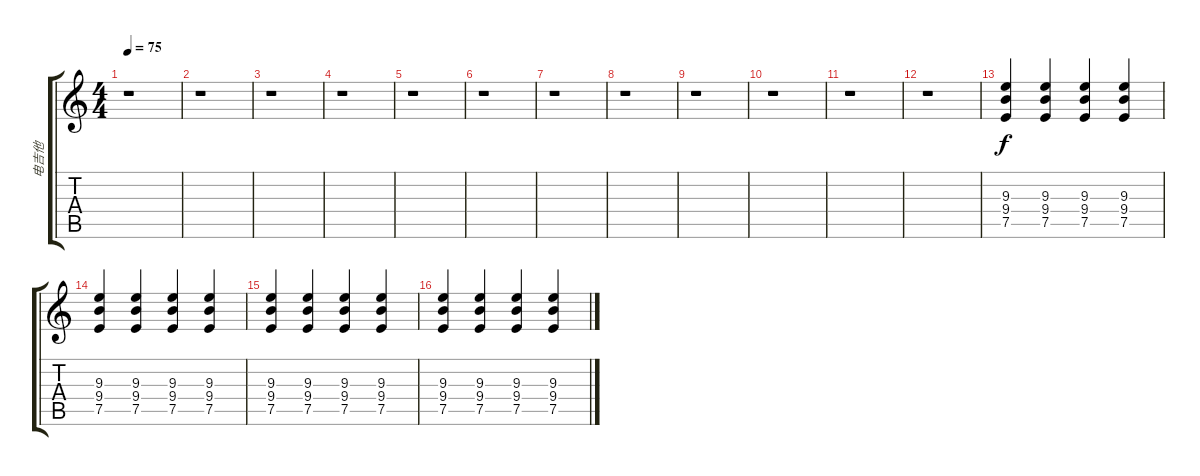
\track ("电吉他" "电吉他") {instrument distortionguitar}
\staff {score tabs}
\tuning (E4 B3 G3 D3 A2 E2) {hide}
\ts (4 4)
\tempo 75
\clef g2
\ks c
r.1{dy f} |
r.1 |
r.1 |
r.1 |
r.1 |
r.1 |
r.1 |
r.1 |
r.1 |
r.1 |
r.1 |
r.1 |
(9.3 9.4 7.5).4{volume 5} (9.3 9.4 7.5).4 (9.3 9.4 7.5).4 (9.3 9.4 7.5).4 |
(9.3 9.4 7.5).4 (9.3 9.4 7.5).4 (9.3 9.4 7.5).4 (9.3 9.4 7.5).4 |
(9.3 9.4 7.5).4 (9.3 9.4 7.5).4 (9.3 9.4 7.5).4 (9.3 9.4 7.5).4 |
(9.3 9.4 7.5).4 (9.3 9.4 7.5).4 (9.3 9.4 7.5).4 (9.3 9.4 7.5).4
